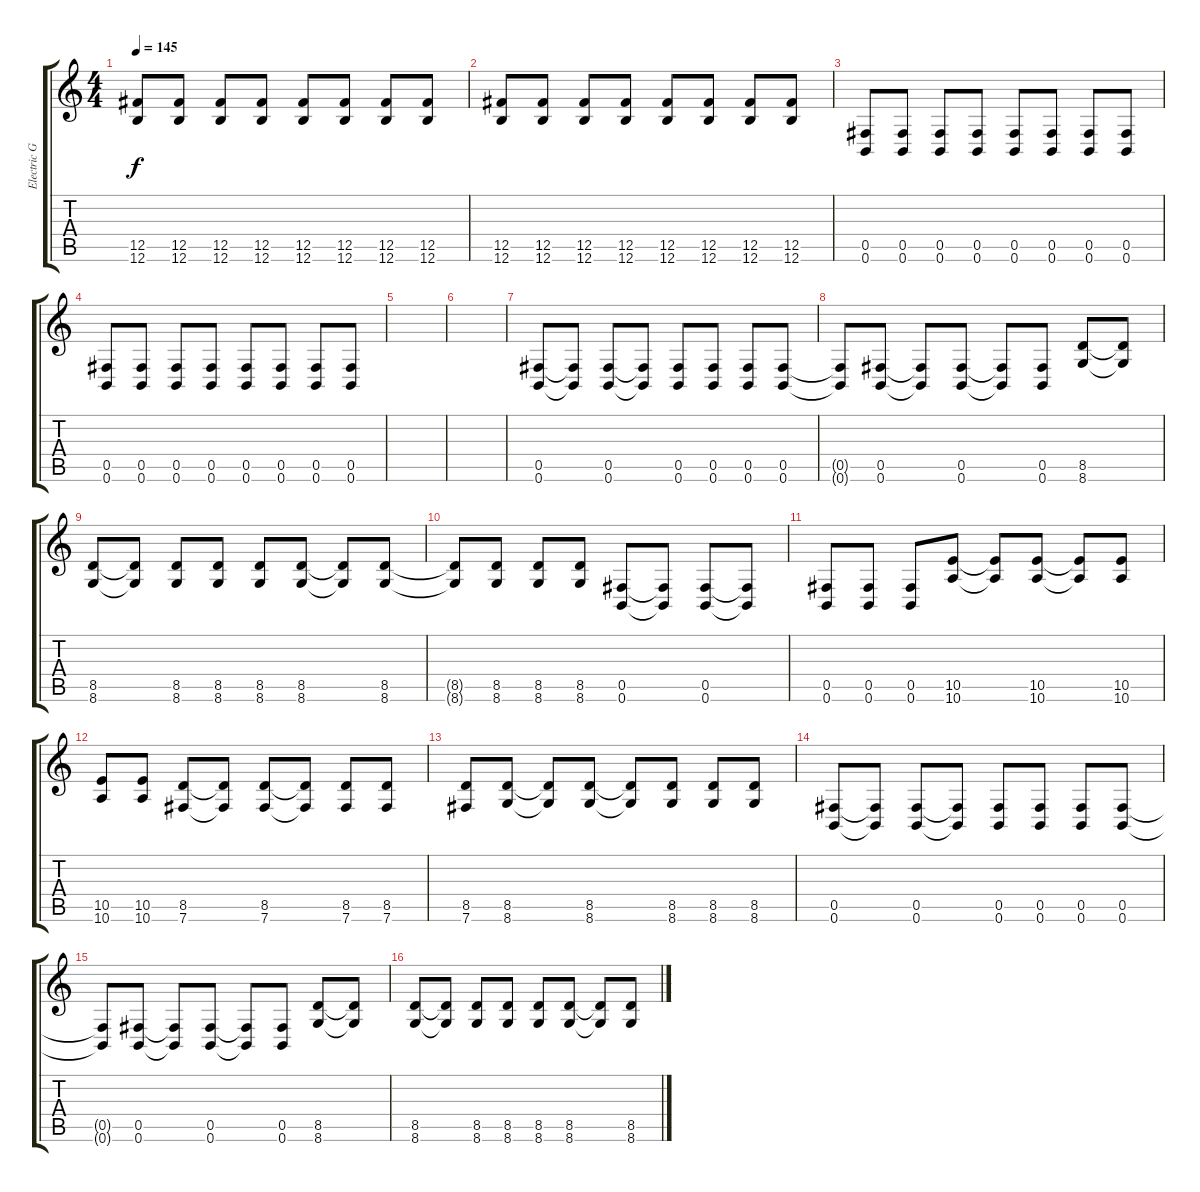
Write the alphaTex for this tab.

\track ("Electric Guitar" "Electric G") {instrument distortionguitar}
\staff {score tabs}
\tuning (Db4 Ab3 E3 B2 Gb2 B1) {hide}
\ts (4 4)
\tempo 145
\clef g2
\ks c
(12.5 12.6).8{dy f} (12.5 12.6).8 (12.5 12.6).8 (12.5 12.6).8 (12.5 12.6).8 (12.5 12.6).8 (12.5 12.6).8 (12.5 12.6).8 |
(12.5 12.6).8 (12.5 12.6).8 (12.5 12.6).8 (12.5 12.6).8 (12.5 12.6).8 (12.5 12.6).8 (12.5 12.6).8 (12.5 12.6).8 |
(0.5 0.6).8 (0.5 0.6).8 (0.5 0.6).8 (0.5 0.6).8 (0.5 0.6).8 (0.5 0.6).8 (0.5 0.6).8 (0.5 0.6).8 |
(0.5 0.6).8 (0.5 0.6).8 (0.5 0.6).8 (0.5 0.6).8 (0.5 0.6).8 (0.5 0.6).8 (0.5 0.6).8 (0.5 0.6).8 |
|
|
(0.5 0.6).8 (0.5{t} 0.6{t}).8 (0.5 0.6).8 (0.5{t} 0.6{t}).8 (0.5 0.6).8 (0.5 0.6).8 (0.5 0.6).8 (0.5 0.6).8 |
(0.5{t} 0.6{t}).8 (0.5 0.6).8 (0.5{t} 0.6{t}).8 (0.5 0.6).8 (0.5{t} 0.6{t}).8 (0.5 0.6).8 (8.5 8.6).8 (8.5{t} 8.6{t}).8 |
(8.5 8.6).8 (8.5{t} 8.6{t}).8 (8.5 8.6).8 (8.5 8.6).8 (8.5 8.6).8 (8.5 8.6).8 (8.5{t} 8.6{t}).8 (8.5 8.6).8 |
(8.5{t} 8.6{t}).8 (8.5 8.6).8 (8.5 8.6).8 (8.5 8.6).8 (0.5 0.6).8 (0.5{t} 0.6{t}).8 (0.5 0.6).8 (0.5{t} 0.6{t}).8 |
(0.5 0.6).8 (0.5 0.6).8 (0.5 0.6).8 (10.5 10.6).8 (10.5{t} 10.6{t}).8 (10.5 10.6).8 (10.5{t} 10.6{t}).8 (10.5 10.6).8 |
(10.5 10.6).8 (10.5 10.6).8 (8.5 7.6).8 (8.5{t} 7.6{t}).8 (8.5 7.6).8 (8.5{t} 7.6{t}).8 (8.5 7.6).8 (8.5 7.6).8 |
(8.5 7.6).8 (8.5 8.6).8 (8.5{t} 8.6{t}).8 (8.5 8.6).8 (8.5{t} 8.6{t}).8 (8.5 8.6).8 (8.5 8.6).8 (8.5 8.6).8 |
(0.5 0.6).8 (0.5{t} 0.6{t}).8 (0.5 0.6).8 (0.5{t} 0.6{t}).8 (0.5 0.6).8 (0.5 0.6).8 (0.5 0.6).8 (0.5 0.6).8 |
(0.5{t} 0.6{t}).8 (0.5 0.6).8 (0.5{t} 0.6{t}).8 (0.5 0.6).8 (0.5{t} 0.6{t}).8 (0.5 0.6).8 (8.5 8.6).8 (8.5{t} 8.6{t}).8 |
(8.5 8.6).8 (8.5{t} 8.6{t}).8 (8.5 8.6).8 (8.5 8.6).8 (8.5 8.6).8 (8.5 8.6).8 (8.5{t} 8.6{t}).8 (8.5 8.6).8
